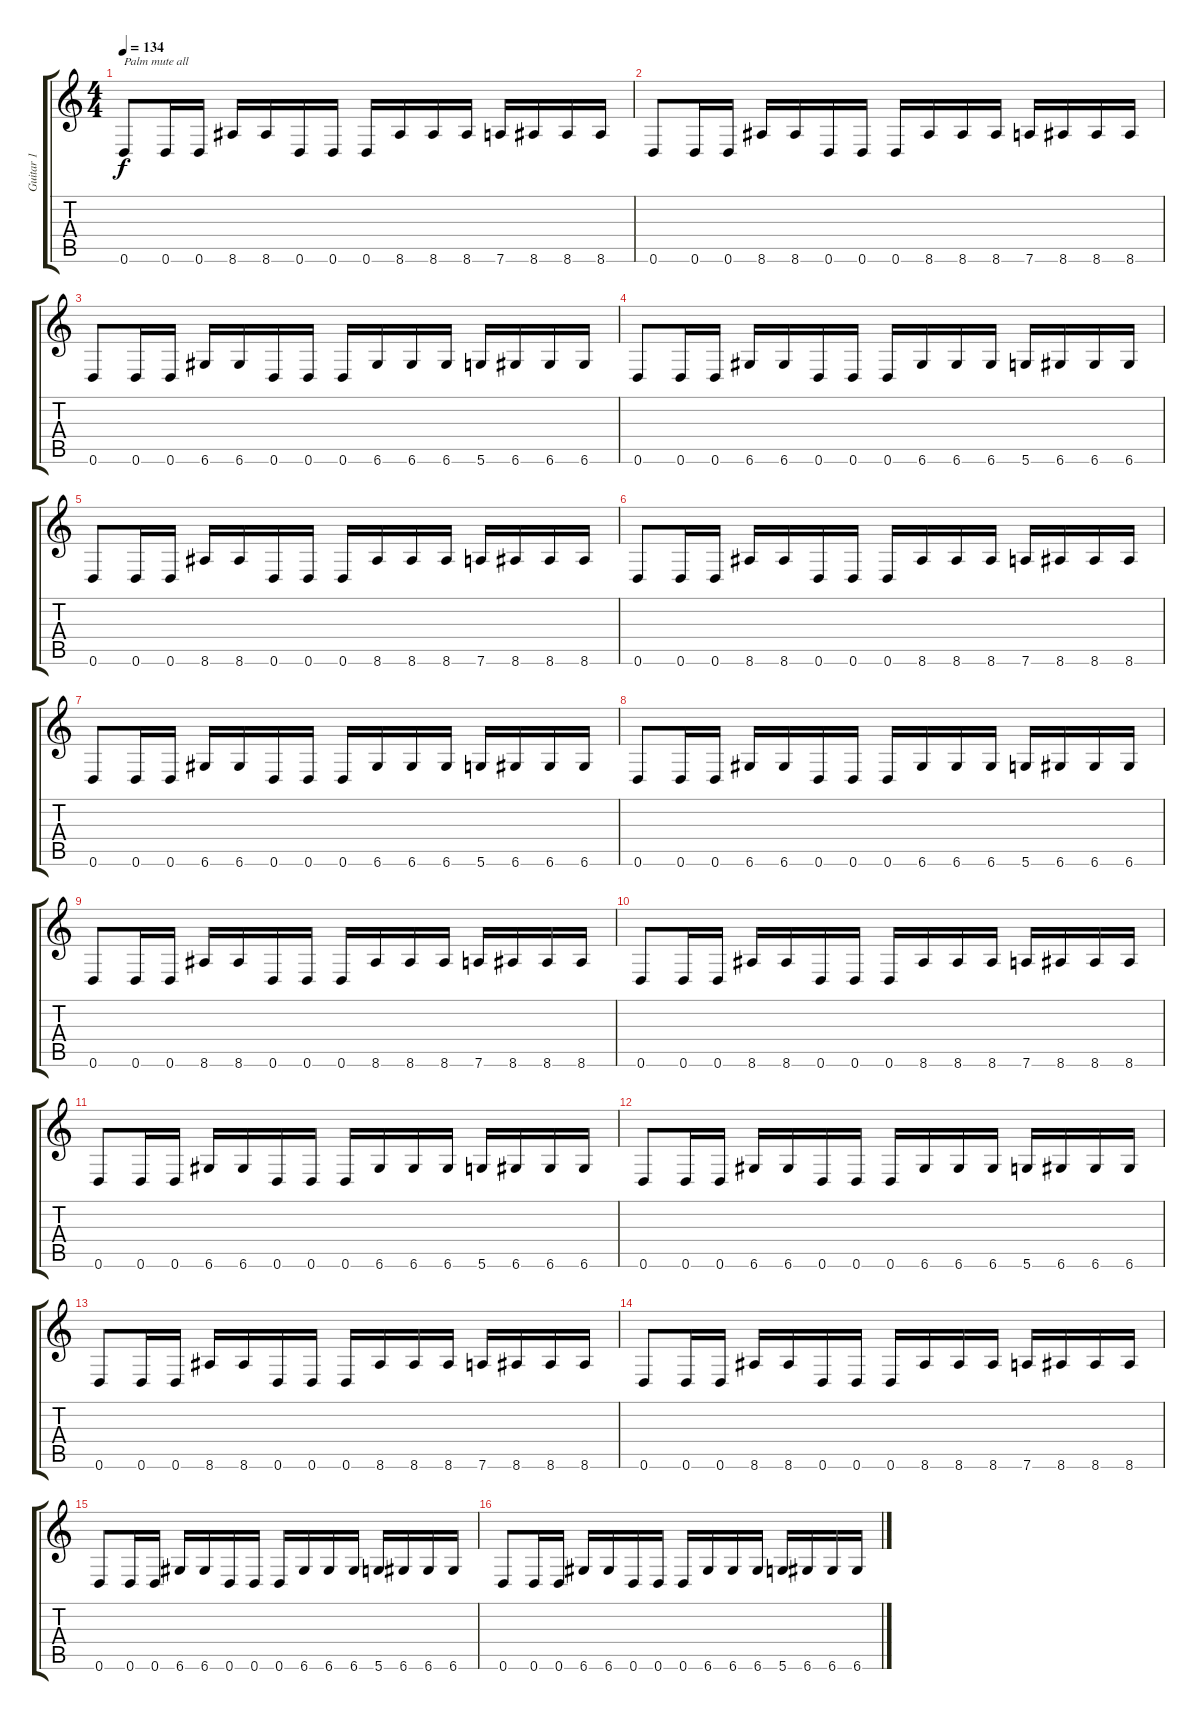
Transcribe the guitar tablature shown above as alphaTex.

\track ("Guitar 1" "Guitar 1") {instrument distortionguitar}
\staff {score tabs}
\tuning (E4 B3 G3 D3 A2 D2) {hide}
\ts (4 4)
\tempo 134
\clef g2
\ks c
0.6.8{txt "Palm mute all" dy f} 0.6.16 0.6.16 8.6.16 8.6.16 0.6.16 0.6.16 0.6.16 8.6.16 8.6.16 8.6.16 7.6.16 8.6.16 8.6.16 8.6.16 |
0.6.8 0.6.16 0.6.16 8.6.16 8.6.16 0.6.16 0.6.16 0.6.16 8.6.16 8.6.16 8.6.16 7.6.16 8.6.16 8.6.16 8.6.16 |
0.6.8 0.6.16 0.6.16 6.6.16 6.6.16 0.6.16 0.6.16 0.6.16 6.6.16 6.6.16 6.6.16 5.6.16 6.6.16 6.6.16 6.6.16 |
0.6.8 0.6.16 0.6.16 6.6.16 6.6.16 0.6.16 0.6.16 0.6.16 6.6.16 6.6.16 6.6.16 5.6.16 6.6.16 6.6.16 6.6.16 |
0.6.8 0.6.16 0.6.16 8.6.16 8.6.16 0.6.16 0.6.16 0.6.16 8.6.16 8.6.16 8.6.16 7.6.16 8.6.16 8.6.16 8.6.16 |
0.6.8 0.6.16 0.6.16 8.6.16 8.6.16 0.6.16 0.6.16 0.6.16 8.6.16 8.6.16 8.6.16 7.6.16 8.6.16 8.6.16 8.6.16 |
0.6.8 0.6.16 0.6.16 6.6.16 6.6.16 0.6.16 0.6.16 0.6.16 6.6.16 6.6.16 6.6.16 5.6.16 6.6.16 6.6.16 6.6.16 |
0.6.8 0.6.16 0.6.16 6.6.16 6.6.16 0.6.16 0.6.16 0.6.16 6.6.16 6.6.16 6.6.16 5.6.16 6.6.16 6.6.16 6.6.16 |
0.6.8 0.6.16 0.6.16 8.6.16 8.6.16 0.6.16 0.6.16 0.6.16 8.6.16 8.6.16 8.6.16 7.6.16 8.6.16 8.6.16 8.6.16 |
0.6.8 0.6.16 0.6.16 8.6.16 8.6.16 0.6.16 0.6.16 0.6.16 8.6.16 8.6.16 8.6.16 7.6.16 8.6.16 8.6.16 8.6.16 |
0.6.8 0.6.16 0.6.16 6.6.16 6.6.16 0.6.16 0.6.16 0.6.16 6.6.16 6.6.16 6.6.16 5.6.16 6.6.16 6.6.16 6.6.16 |
0.6.8 0.6.16 0.6.16 6.6.16 6.6.16 0.6.16 0.6.16 0.6.16 6.6.16 6.6.16 6.6.16 5.6.16 6.6.16 6.6.16 6.6.16 |
0.6.8 0.6.16 0.6.16 8.6.16 8.6.16 0.6.16 0.6.16 0.6.16 8.6.16 8.6.16 8.6.16 7.6.16 8.6.16 8.6.16 8.6.16 |
0.6.8 0.6.16 0.6.16 8.6.16 8.6.16 0.6.16 0.6.16 0.6.16 8.6.16 8.6.16 8.6.16 7.6.16 8.6.16 8.6.16 8.6.16 |
0.6.8 0.6.16 0.6.16 6.6.16 6.6.16 0.6.16 0.6.16 0.6.16 6.6.16 6.6.16 6.6.16 5.6.16 6.6.16 6.6.16 6.6.16 |
0.6.8 0.6.16 0.6.16 6.6.16 6.6.16 0.6.16 0.6.16 0.6.16 6.6.16 6.6.16 6.6.16 5.6.16 6.6.16 6.6.16 6.6.16
